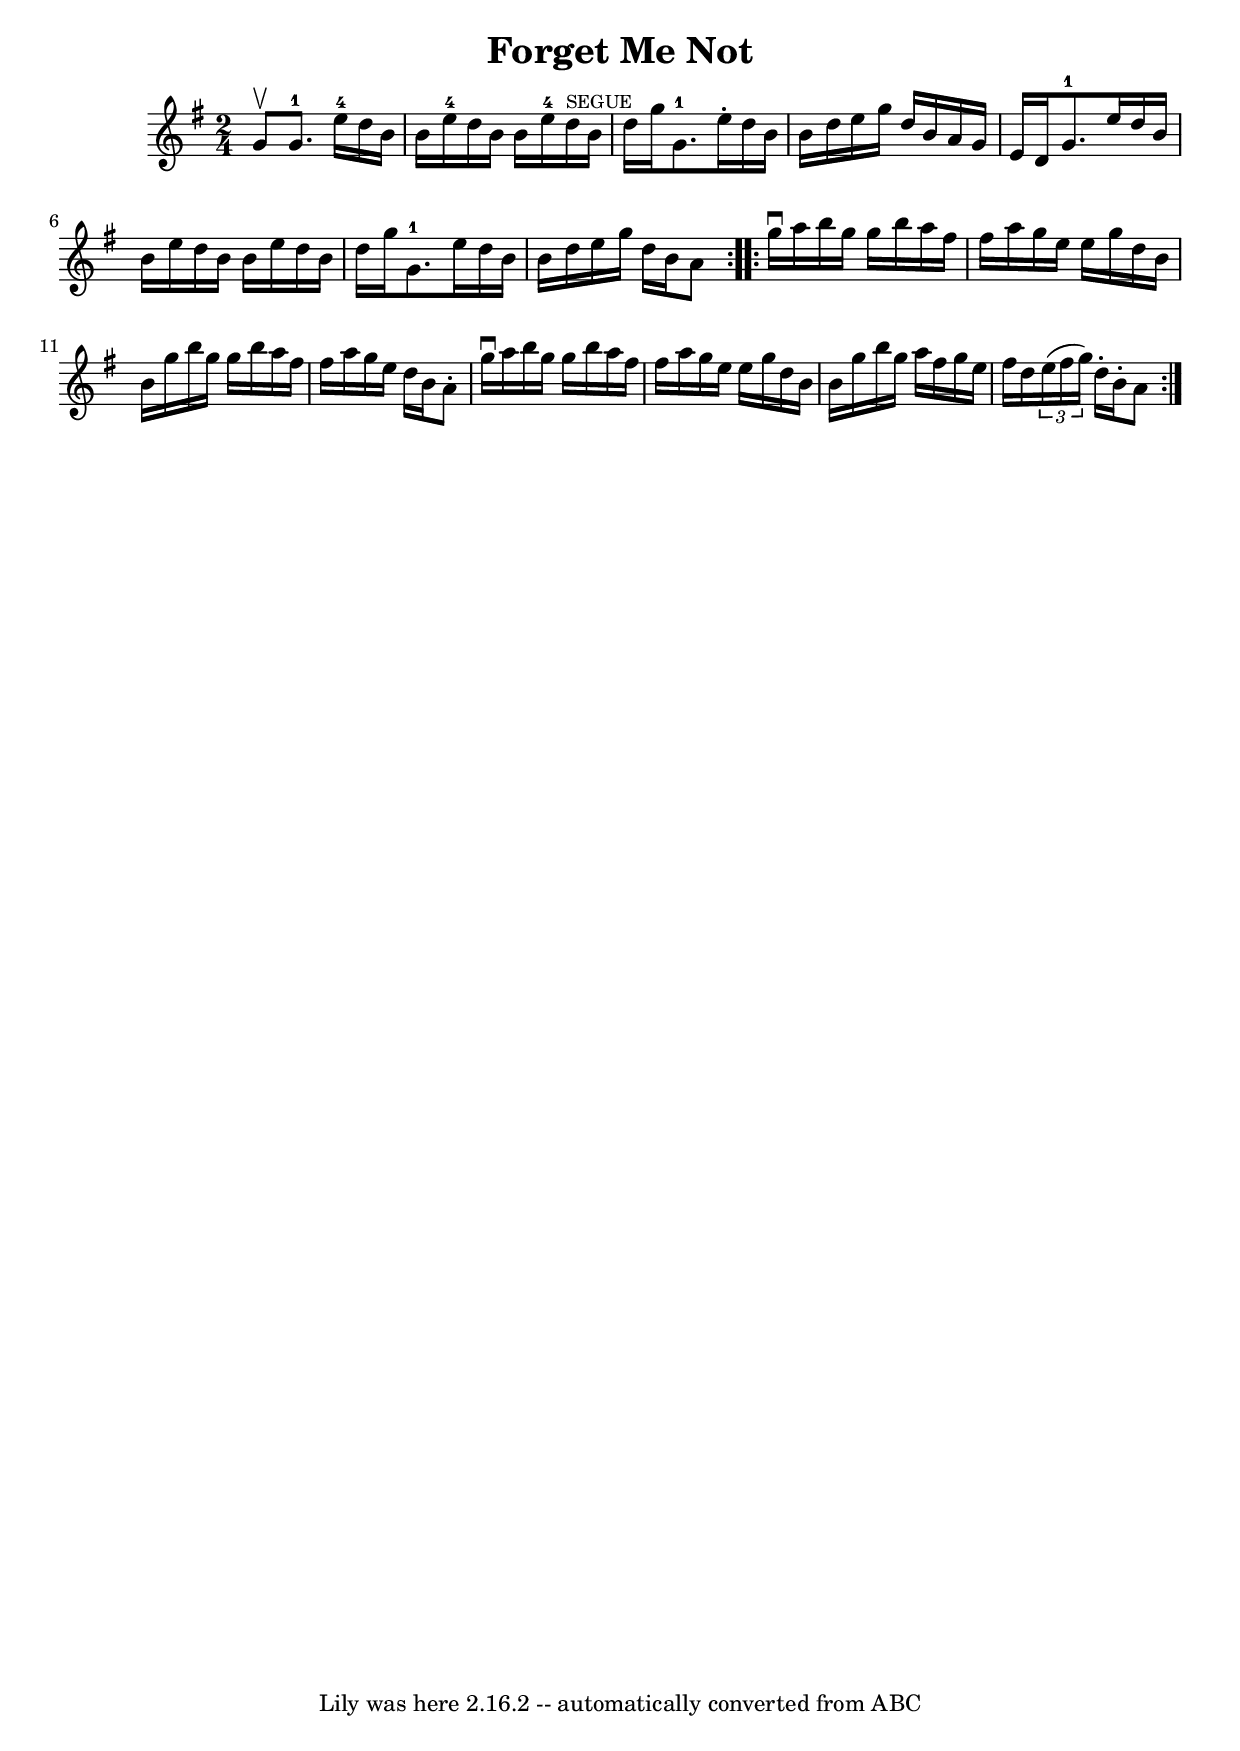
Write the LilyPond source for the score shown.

\version "2.16.2"
\include "Mammoth.ily"
\header {
  %% book = "Ryan's Mammoth Collection"
  crossRefNumber = "1"
  footnotes = "\\\\378"
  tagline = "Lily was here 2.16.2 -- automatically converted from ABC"
  title = "Forget Me Not"

}
voicedefault =  {



  \repeat volta 2 {

    \time 2/4 
    \key g \major     g'8^\upbow  |
    g'8.-1 e''16-4        d''16 b'16 b'16 e''16-4    |
    d''16 b'16 b'16 e''16-4 d''16^\segue b'16 d''16 g''16    |
    g'8.-1        e''16-. d''16 b'16 b'16 d''16     |
    e''16 g''16 d''16      b'16 a'16 g'16 e'16 d'16     |
    g'8.-1 e''16         d''16 b'16 b'16 e''16     |
    d''16 b'16 b'16 e''16         d''16 b'16 d''16 g''16     |
    g'8.-1 e''16 d''16         b'16 b'16 d''16     |
    e''16 g''16 d''16 b'16 a'8  
  }   
  
  \repeat volta 2 {     g''16^\downbow a''16   |
    b''16 g''16         g''16 b''16 a''16 fis''16 fis''16 a''16     |
    g''16         e''16 e''16 g''16 d''16 b'16 b'16 g''16     |
    b''16        g''16 g''16 b''16 a''16 fis''16 fis''16 a''16     |
         g''16 e''16 d''16 b'16 a'8-. g''16^\downbow a''16     |
         b''16 g''16 g''16 b''16 a''16 fis''16 fis''16 a''16      |
    g''16 e''16 e''16 g''16 d''16 b'16 b'16 g''16    |
    b''16 g''16 a''16 fis''16 g''16 e''16 fis''16         d''16     |
    \times 2/3 { e''16 (fis''16 g''16) 
	       } d''16-.  
    b'16-. a'8  
  }   

}

\score{
  <<

    \context Staff="default"
    {
      \voicedefault 
      
    }

  >>
  \layout {
    
  }
  \midi {
  }

}
